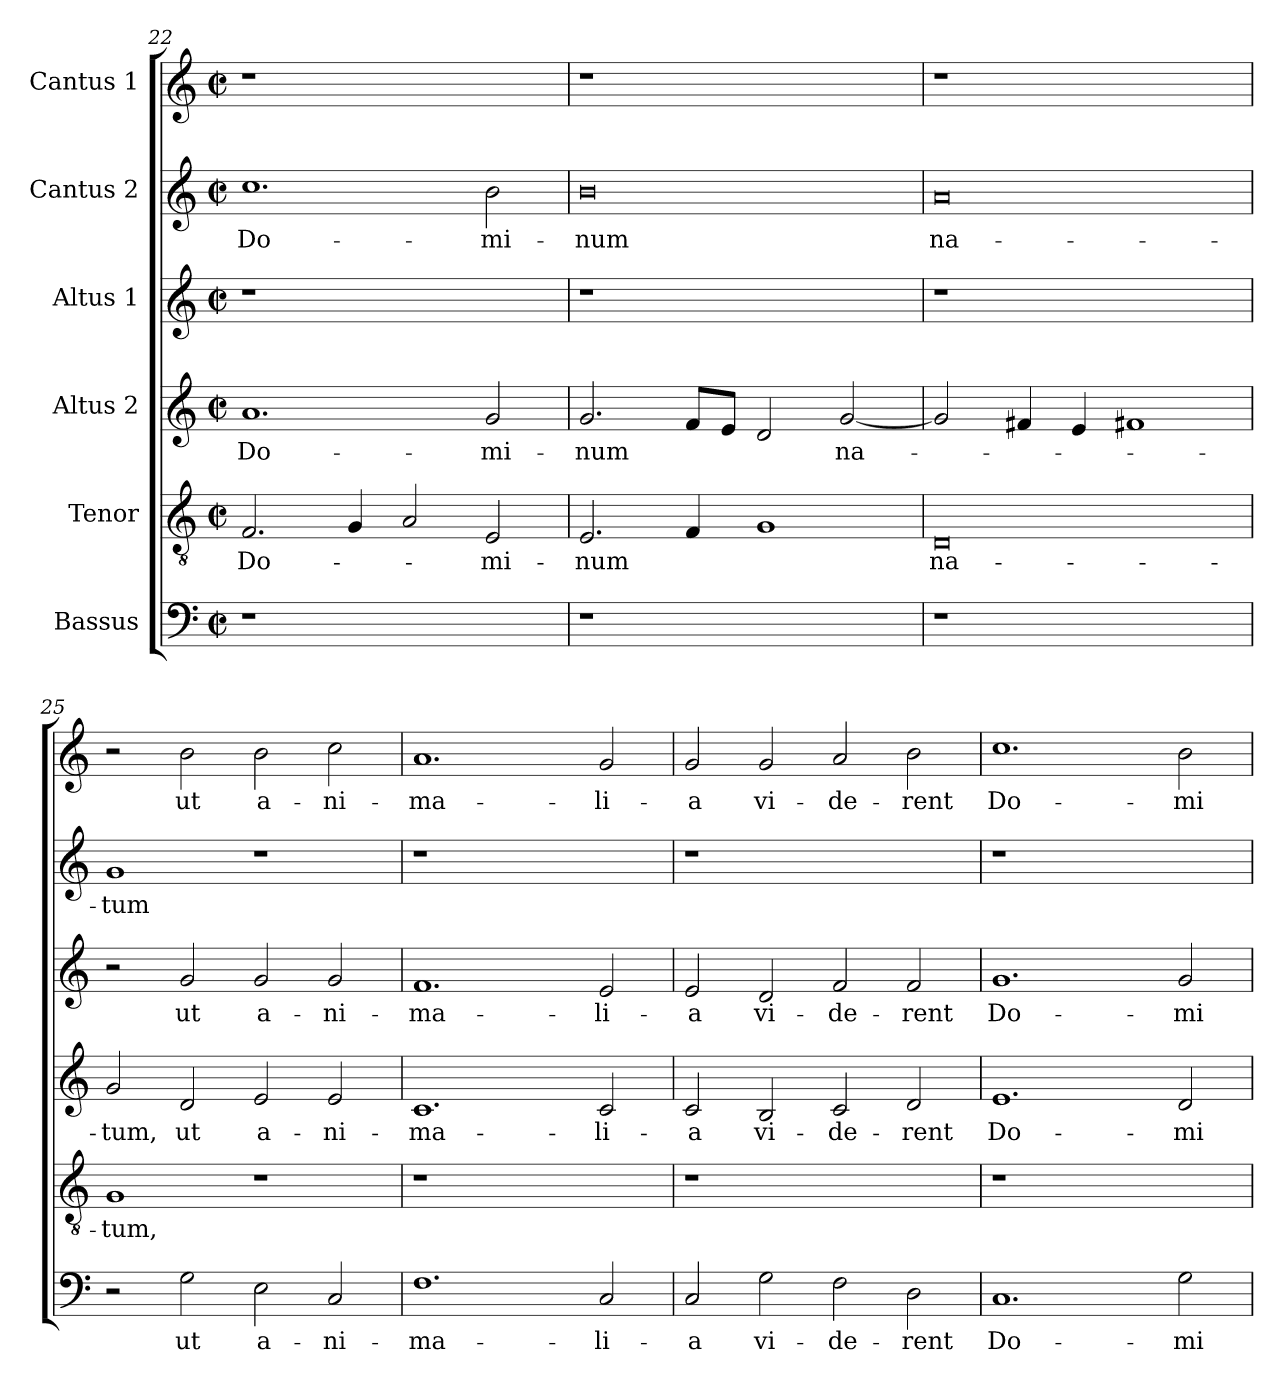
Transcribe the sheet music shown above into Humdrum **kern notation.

**kern	**text	**kern	**text	**kern	**text	**kern	**text	**kern	**text	**kern	**text
*part6	*part6	*part5	*part5	*part4	*part4	*part3	*part3	*part2	*part2	*part1	*part1
*staff6	*staff6	*staff5	*staff5	*staff4	*staff4	*staff3	*staff3	*staff2	*staff2	*staff1	*staff1
*I"Bassus	*	*I"Tenor	*	*I"Altus 2	*	*I"Altus 1	*	*I"Cantus 2	*	*I"Cantus 1	*
!!LO:LB:g=z
*clefF4	*	*clefGv2	*	*clefG2	*	*clefG2	*	*clefG2	*	*clefG2	*
*k[]	*	*k[]	*	*k[]	*	*k[]	*	*k[]	*	*k[]	*
*a:	*	*a:	*	*a:	*	*a:	*	*a:	*	*a:	*
*M2/2	*	*M2/2	*	*M2/2	*	*M2/2	*	*M2/2	*	*M2/2	*
*met(c|)	*	*met(c|)	*	*met(c|)	*	*met(c|)	*	*met(c|)	*	*met(c|)	*
=22	=22	=22	=22	=22	=22	=22	=22	=22	=22	=22	=22
1r	.	2.F/	Do-	1.a	Do-	1r	.	1.cc	Do-	1r	.
.	.	4G/	.	.	.	.	.	.	.	.	.
1ryy	.	2A/	.	.	.	1ryy	.	.	.	1ryy	.
.	.	2E/	-mi-	2g/	-mi-	.	.	2b\	-mi-	.	.
=23	=23	=23	=23	=23	=23	=23	=23	=23	=23	=23	=23
1r	.	2.E/	-num	2.g/	-num	1r	.	0b	-num	1r	.
.	.	4F/	.	8f/L	.	.	.	.	.	.	.
.	.	.	.	8e/J	.	.	.	.	.	.	.
1ryy	.	1G	.	2d/	.	1ryy	.	.	.	1ryy	.
.	.	.	.	[2g/	na-	.	.	.	.	.	.
=24	=24	=24	=24	=24	=24	=24	=24	=24	=24	=24	=24
1r	.	0D	na-	2g/]	.	1r	.	0a	na-	1r	.
.	.	.	.	4f#X/	.	.	.	.	.	.	.
.	.	.	.	4e/	.	.	.	.	.	.	.
1ryy	.	.	.	1f#X	.	1ryy	.	.	.	1ryy	.
=25	=25	=25	=25	=25	=25	=25	=25	=25	=25	=25	=25
2r	.	1G	-tum,	2g/	-tum,	2r	.	1g	-tum	2r	.
2G\	ut	.	.	2d/	ut	2g/	ut	.	.	2b\	ut
2E\	a-	1r	.	2e/	a-	2g/	a-	1r	.	2b\	a-
2C/	-ni-	.	.	2e/	-ni-	2g/	-ni-	.	.	2cc\	-ni-
=26	=26	=26	=26	=26	=26	=26	=26	=26	=26	=26	=26
1.F	-ma-	1r	.	1.c	-ma-	1.f	-ma-	1r	.	1.a	-ma-
.	.	1ryy	.	.	.	.	.	1ryy	.	.	.
2C/	-li-	.	.	2c/	-li-	2e/	-li-	.	.	2g/	-li-
=27	=27	=27	=27	=27	=27	=27	=27	=27	=27	=27	=27
2C/	-a	1r	.	2c/	-a	2e/	-a	1r	.	2g/	-a
2G\	vi-	.	.	2B/	vi-	2d/	vi-	.	.	2g/	vi-
2F\	-de-	1ryy	.	2c/	-de-	2f/	-de-	1ryy	.	2a/	-de-
2D\	-rent	.	.	2d/	-rent	2f/	-rent	.	.	2b\	-rent
=28	=28	=28	=28	=28	=28	=28	=28	=28	=28	=28	=28
1.C	Do-	1r	.	1.e	Do-	1.g	Do-	1r	.	1.cc	Do-
.	.	1ryy	.	.	.	.	.	1ryy	.	.	.
2G\	-mi-	.	.	2d/	-mi-	2g/	-mi-	.	.	2b\	-mi-
=	=	=	=	=	=	=	=	=	=	=	=
*-	*-	*-	*-	*-	*-	*-	*-	*-	*-	*-	*-
